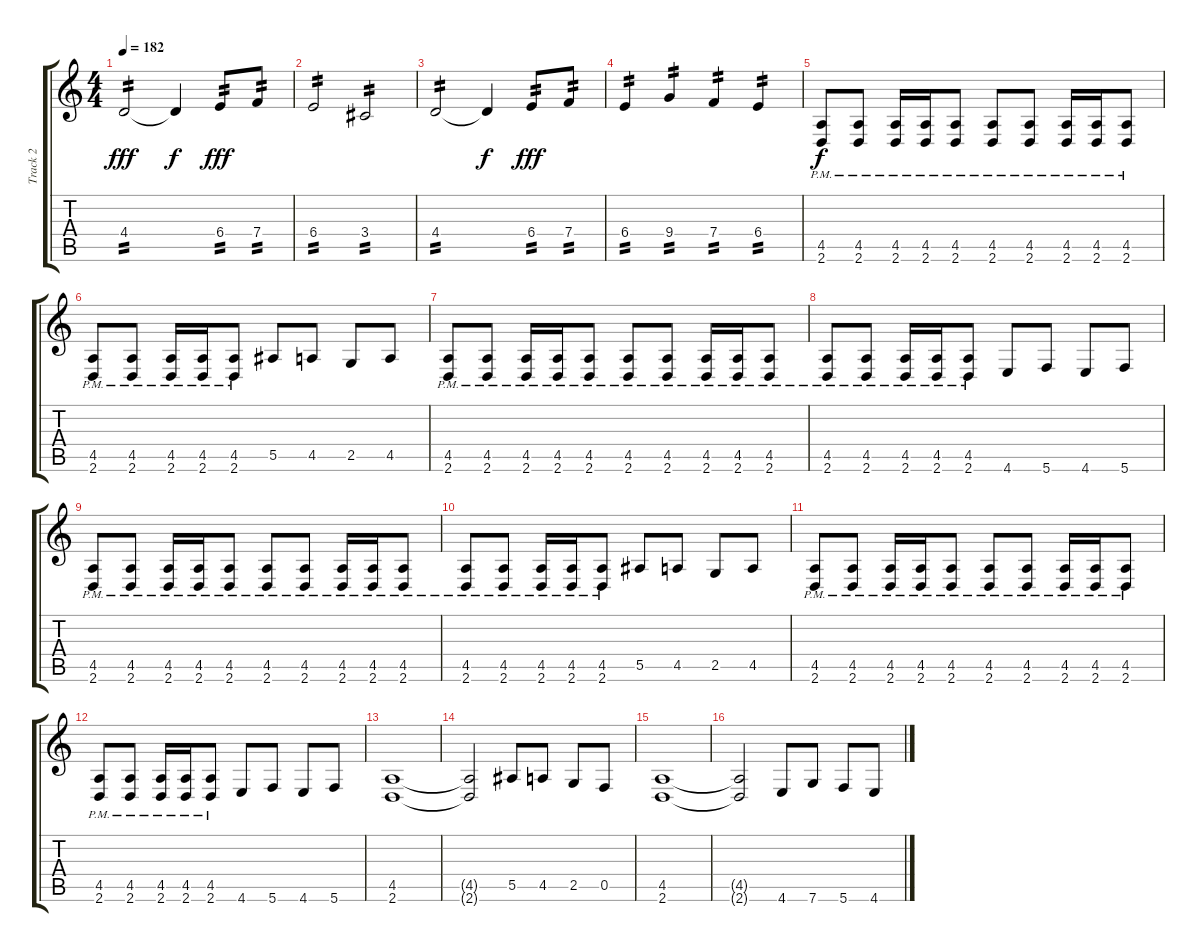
\track ("Track 2" "Track 2") {instrument distortionguitar}
\staff {score tabs}
\tuning (C4 G3 Eb3 Bb2 F2 C2) {hide}
\ts (4 4)
\tempo 182
\clef g2
\ks c
4.4.2{tp 2 dy fff} 4.4{t}.4{dy f} 6.4.8{tp 2 dy fff} 7.4.8{tp 2} |
6.4.2{tp 2} 3.4.2{tp 2} |
4.4.2{tp 2} 4.4{t}.4{dy f} 6.4.8{tp 2 dy fff} 7.4.8{tp 2} |
6.4.4{tp 2} 9.4.4{tp 2} 7.4.4{tp 2} 6.4.4{tp 2} |
(4.5{pm} 2.6).8{dy f} (4.5{pm} 2.6).8 (4.5{pm} 2.6).16 (4.5{pm} 2.6).16 (4.5{pm} 2.6).8 (4.5{pm} 2.6).8 (4.5{pm} 2.6).8 (4.5{pm} 2.6).16 (4.5{pm} 2.6).16 (4.5{pm} 2.6).8 |
(4.5{pm} 2.6).8 (4.5{pm} 2.6).8 (4.5{pm} 2.6).16 (4.5{pm} 2.6).16 (4.5{pm} 2.6).8 5.5.8 4.5.8 2.5.8 4.5.8 |
(4.5{pm} 2.6).8 (4.5{pm} 2.6).8 (4.5{pm} 2.6).16 (4.5{pm} 2.6).16 (4.5{pm} 2.6).8 (4.5{pm} 2.6).8 (4.5{pm} 2.6).8 (4.5{pm} 2.6).16 (4.5{pm} 2.6).16 (4.5{pm} 2.6).8 |
(4.5{pm} 2.6).8 (4.5{pm} 2.6).8 (4.5{pm} 2.6).16 (4.5{pm} 2.6).16 (4.5{pm} 2.6).8 4.6.8 5.6.8 4.6.8 5.6.8 |
(4.5{pm} 2.6).8 (4.5{pm} 2.6).8 (4.5{pm} 2.6).16 (4.5{pm} 2.6).16 (4.5{pm} 2.6).8 (4.5{pm} 2.6).8 (4.5{pm} 2.6).8 (4.5{pm} 2.6).16 (4.5{pm} 2.6).16 (4.5{pm} 2.6).8 |
(4.5{pm} 2.6).8 (4.5{pm} 2.6).8 (4.5{pm} 2.6).16 (4.5{pm} 2.6).16 (4.5{pm} 2.6).8 5.5.8 4.5.8 2.5.8 4.5.8 |
(4.5{pm} 2.6).8 (4.5{pm} 2.6).8 (4.5{pm} 2.6).16 (4.5{pm} 2.6).16 (4.5{pm} 2.6).8 (4.5{pm} 2.6).8 (4.5{pm} 2.6).8 (4.5{pm} 2.6).16 (4.5{pm} 2.6).16 (4.5{pm} 2.6).8 |
(4.5{pm} 2.6).8 (4.5{pm} 2.6).8 (4.5{pm} 2.6).16 (4.5{pm} 2.6).16 (4.5{pm} 2.6).8 4.6.8 5.6.8 4.6.8 5.6.8 |
(4.5 2.6).1 |
(4.5{t} 2.6{t}).2 5.5.8 4.5.8 2.5.8 0.5.8 |
(4.5 2.6).1 |
(4.5{t} 2.6{t}).2 4.6.8 7.6.8 5.6.8 4.6.8
